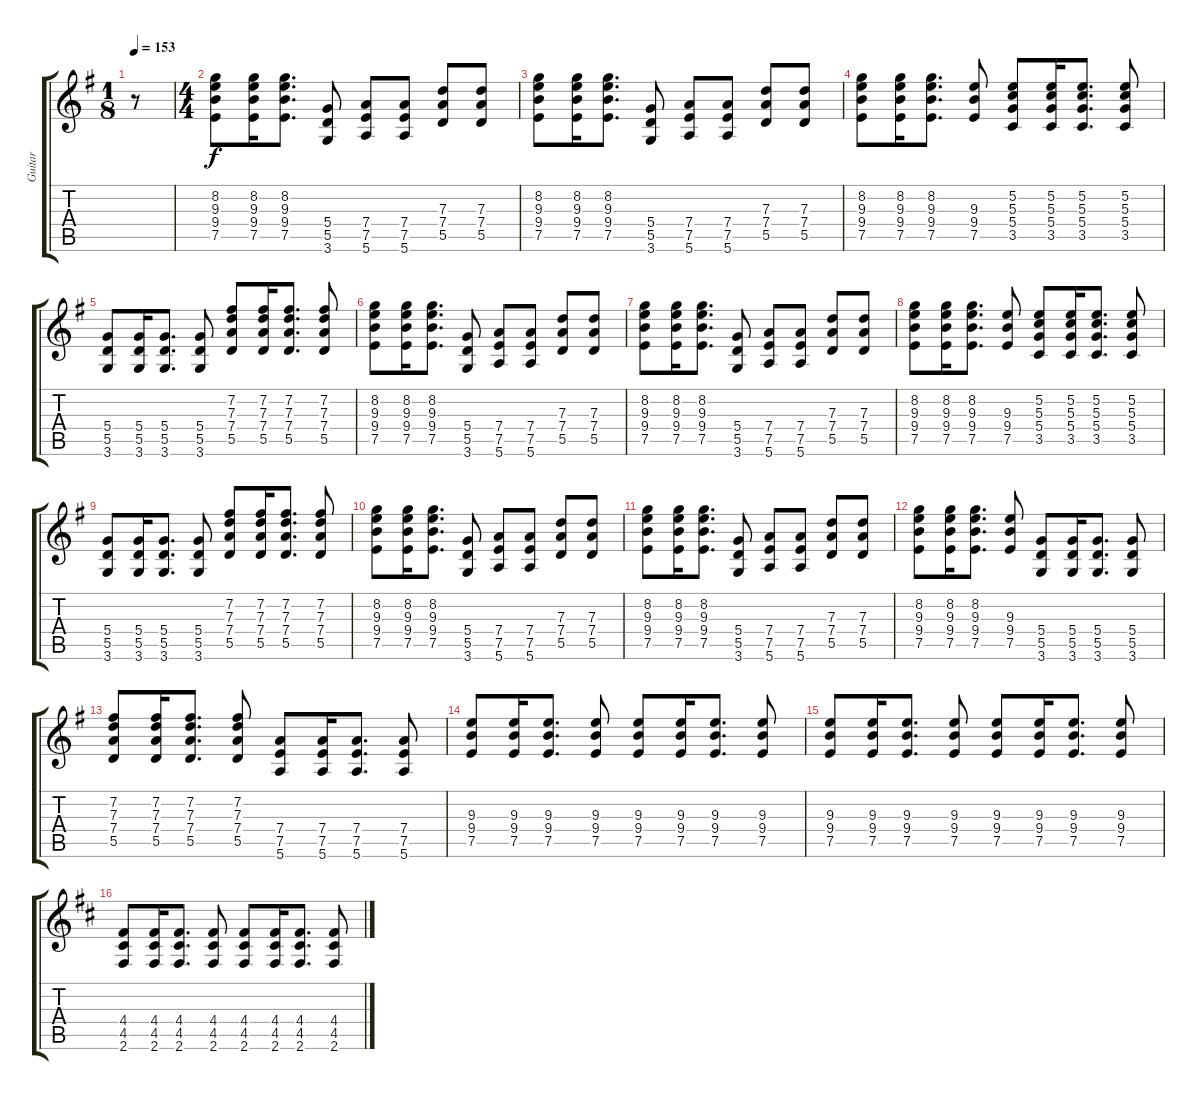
\track ("Guitar" "Guitar") {instrument distortionguitar}
\staff {score tabs}
\tuning (E4 B3 G3 D3 A2 E2) {hide}
\ts (1 8)
\tempo 153
\clef g2
\ks g
r.8{dy f instrument distortionguitar} |
\ts (4 4)
(8.2 9.3 9.4 7.5).8 (8.2 9.3 9.4 7.5).16 (8.2 9.3 9.4 7.5).8{d} (5.4 5.5 3.6).8 (7.4 7.5 5.6).8 (7.4 7.5 5.6).8 (7.3 7.4 5.5).8 (7.3 7.4 5.5).8 |
(8.2 9.3 9.4 7.5).8 (8.2 9.3 9.4 7.5).16 (8.2 9.3 9.4 7.5).8{d} (5.4 5.5 3.6).8 (7.4 7.5 5.6).8 (7.4 7.5 5.6).8 (7.3 7.4 5.5).8 (7.3 7.4 5.5).8 |
(8.2 9.3 9.4 7.5).8 (8.2 9.3 9.4 7.5).16 (8.2 9.3 9.4 7.5).8{d} (9.3 9.4 7.5).8 (5.2 5.3 5.4 3.5).8 (5.2 5.3 5.4 3.5).16 (5.2 5.3 5.4 3.5).8{d} (5.2 5.3 5.4 3.5).8 |
(5.4 5.5 3.6).8 (5.4 5.5 3.6).16 (5.4 5.5 3.6).8{d} (5.4 5.5 3.6).8 (7.2 7.3 7.4 5.5).8 (7.2 7.3 7.4 5.5).16 (7.2 7.3 7.4 5.5).8{d} (7.2 7.3 7.4 5.5).8 |
(8.2 9.3 9.4 7.5).8 (8.2 9.3 9.4 7.5).16 (8.2 9.3 9.4 7.5).8{d} (5.4 5.5 3.6).8 (7.4 7.5 5.6).8 (7.4 7.5 5.6).8 (7.3 7.4 5.5).8 (7.3 7.4 5.5).8 |
(8.2 9.3 9.4 7.5).8 (8.2 9.3 9.4 7.5).16 (8.2 9.3 9.4 7.5).8{d} (5.4 5.5 3.6).8 (7.4 7.5 5.6).8 (7.4 7.5 5.6).8 (7.3 7.4 5.5).8 (7.3 7.4 5.5).8 |
(8.2 9.3 9.4 7.5).8 (8.2 9.3 9.4 7.5).16 (8.2 9.3 9.4 7.5).8{d} (9.3 9.4 7.5).8 (5.2 5.3 5.4 3.5).8 (5.2 5.3 5.4 3.5).16 (5.2 5.3 5.4 3.5).8{d} (5.2 5.3 5.4 3.5).8 |
(5.4 5.5 3.6).8 (5.4 5.5 3.6).16 (5.4 5.5 3.6).8{d} (5.4 5.5 3.6).8 (7.2 7.3 7.4 5.5).8 (7.2 7.3 7.4 5.5).16 (7.2 7.3 7.4 5.5).8{d} (7.2 7.3 7.4 5.5).8 |
(8.2 9.3 9.4 7.5).8 (8.2 9.3 9.4 7.5).16 (8.2 9.3 9.4 7.5).8{d} (5.4 5.5 3.6).8 (7.4 7.5 5.6).8 (7.4 7.5 5.6).8 (7.3 7.4 5.5).8 (7.3 7.4 5.5).8 |
(8.2 9.3 9.4 7.5).8 (8.2 9.3 9.4 7.5).16 (8.2 9.3 9.4 7.5).8{d} (5.4 5.5 3.6).8 (7.4 7.5 5.6).8 (7.4 7.5 5.6).8 (7.3 7.4 5.5).8 (7.3 7.4 5.5).8 |
(8.2 9.3 9.4 7.5).8 (8.2 9.3 9.4 7.5).16 (8.2 9.3 9.4 7.5).8{d} (9.3 9.4 7.5).8 (5.4 5.5 3.6).8 (5.4 5.5 3.6).16 (5.4 5.5 3.6).8{d} (5.4 5.5 3.6).8 |
(7.2 7.3 7.4 5.5).8 (7.2 7.3 7.4 5.5).16 (7.2 7.3 7.4 5.5).8{d} (7.2 7.3 7.4 5.5).8 (7.4 7.5 5.6).8 (7.4 7.5 5.6).16 (7.4 7.5 5.6).8{d} (7.4 7.5 5.6).8 |
(9.3 9.4 7.5).8 (9.3 9.4 7.5).16 (9.3 9.4 7.5).8{d} (9.3 9.4 7.5).8 (9.3 9.4 7.5).8 (9.3 9.4 7.5).16 (9.3 9.4 7.5).8{d} (9.3 9.4 7.5).8 |
(9.3 9.4 7.5).8 (9.3 9.4 7.5).16 (9.3 9.4 7.5).8{d} (9.3 9.4 7.5).8 (9.3 9.4 7.5).8 (9.3 9.4 7.5).16 (9.3 9.4 7.5).8{d} (9.3 9.4 7.5).8 |
\ks d
(4.4 4.5 2.6).8 (4.4 4.5 2.6).16 (4.4 4.5 2.6).8{d} (4.4 4.5 2.6).8 (4.4 4.5 2.6).8 (4.4 4.5 2.6).16 (4.4 4.5 2.6).8{d} (4.4 4.5 2.6).8
